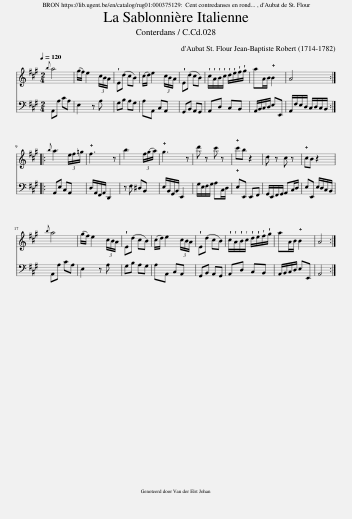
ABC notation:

X:1
%%score 1 2
L:1/8
Q:1/4=120
M:2/4
I:linebreak $
K:A
V:1 treble
V:2 bass
V:1
{b} a4 | (g/f/) e2 (3c/B/A/ | !wedge!E(d cB) | (c/d/) e2 (3c/B/A/ | !wedge!E(d cB) | %5
 !wedge!c/!wedge!A/!wedge!B/!wedge!c/ !wedge!d/!wedge!e/!wedge!f/!wedge!g/ | aA/B/ !plus!B2 | A4 ::${b} a3 (3e/f/=g/ | !plus!f3 z | %10
 b3 (3f/(g/a/) | !plus!g3 z | d' z c' z | !plus!c'b z2 | d z c z | %15
 !plus!cB z2 |${b} a4 | (g/f/) e2 (3c/B/A/ | !wedge!E(d cB) | (c/d/) e2 (3c/B/A/ | %20
 !wedge!E(d cB) | !wedge!c/!wedge!A/!wedge!B/!wedge!c/ !wedge!d/!wedge!e/!wedge!f/!wedge!g/ | aA/B/ !plus!B2 | A4 :| %24
V:2
 A,,A, CA, | E,2 z A, | G,B, A,G, | A,A,, C,A,, | G,,B,, A,,G,, | %5
 A,,D, C,B,, | A,,/B,,/C,/D,/ E,E,, | A,,/F,/E,/D,/ C,/D,/C,/B,,/ ::$ A,,E, C,A,, | D,/A,,/F,,/A,,/ D,,2 | %10
 z F, ^D,B,, | E,/B,,/G,,/B,,/ E,,2 | G,/E,/F,/G,/ A,C,/D,/ | !plus!E,E,, E,,F,, | G,,/E,,/F,,/G,,/ A,,C,/D,/ | %15
 E,E,, E,/D,/C,/B,,/ |$ A,,A, CA, | E,2 z A, | G,B, A,G, | A,A,, C,A,, | %20
 G,,B,, A,,G,, | A,,D, C,B,, | A,,/B,,/C,/D,/ E,E,, | A,,4 :| %24
